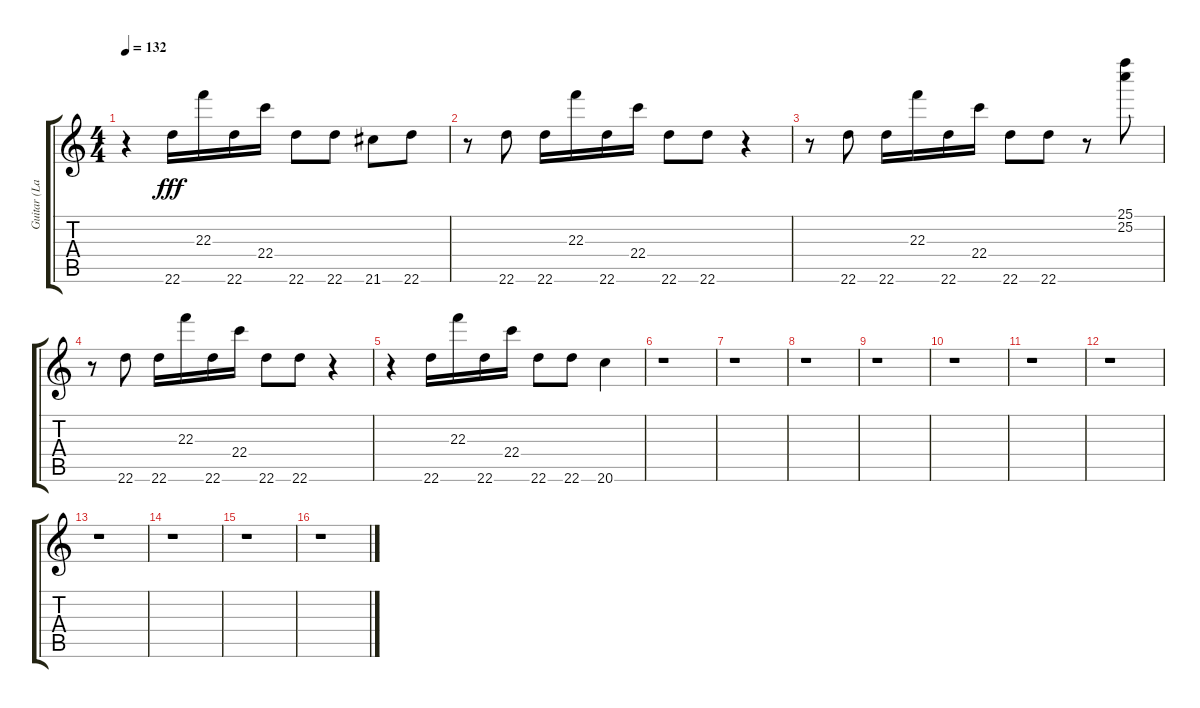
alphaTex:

\track ("Guitar (Larry LaLonde)" "Guitar (La") {instrument overdrivenguitar}
\staff {score tabs}
\tuning (E4 B3 G3 D3 A2 E2) {hide}
\ts (4 4)
\tempo 132
\clef g2
\ks c
r.4{dy fff} 22.6.16 22.3.16 22.6.16 22.4.16 22.6.8 22.6.8 21.6.8 22.6.8 |
r.8 22.6.8 22.6.16 22.3.16 22.6.16 22.4.16 22.6.8 22.6.8 r.4 |
r.8 22.6.8 22.6.16 22.3.16 22.6.16 22.4.16 22.6.8 22.6.8 r.8{volume 12} (25.1 25.2).8 |
r.8{volume 10} 22.6.8 22.6.16 22.3.16 22.6.16 22.4.16 22.6.8 22.6.8 r.4 |
r.4 22.6.16 22.3.16 22.6.16 22.4.16 22.6.8 22.6.8 20.6.4 |
r.1 |
r.1 |
r.1 |
r.1 |
r.1 |
r.1 |
r.1 |
r.1 |
r.1 |
r.1 |
r.1
